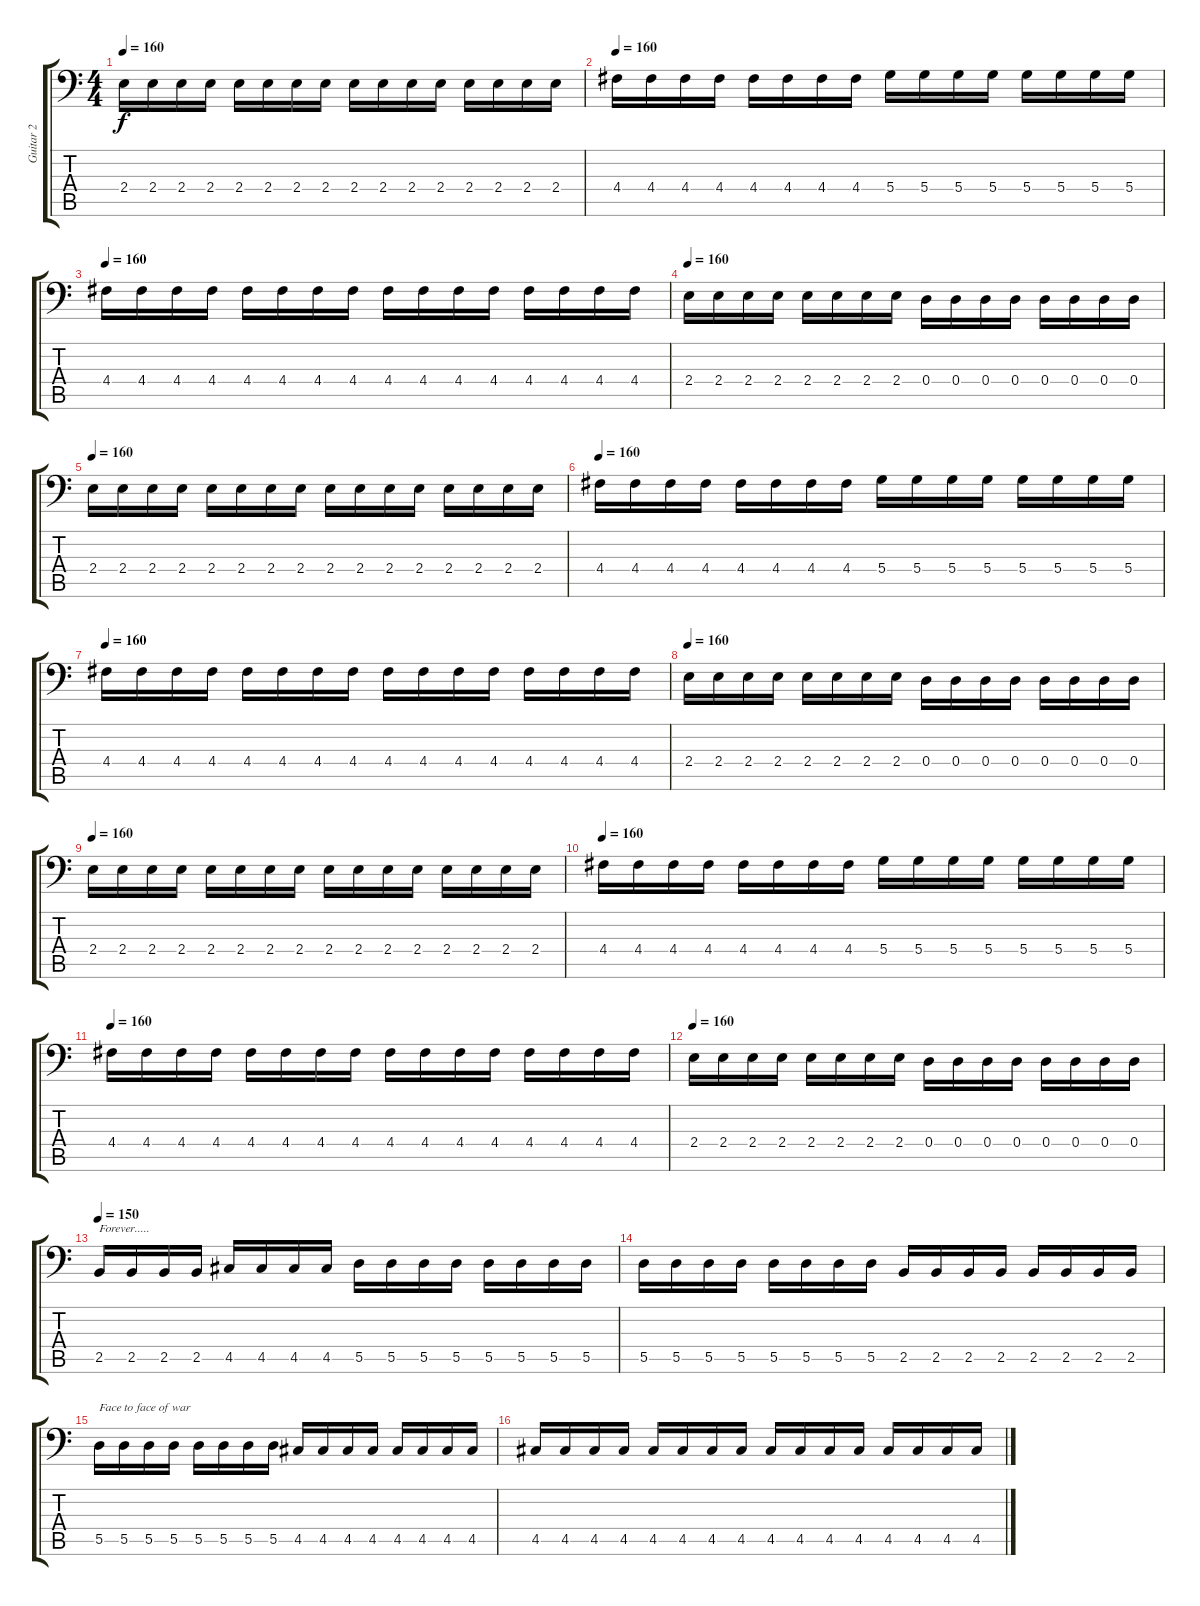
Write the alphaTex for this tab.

\track ("Guitar 2" "Guitar 2") {instrument distortionguitar}
\staff {score tabs}
\tuning (E3 B2 G2 D2 A1 E1) {hide}
\ts (4 4)
\tempo 160
\clef f4
\ks c
2.4.16{dy f} 2.4.16 2.4.16 2.4.16 2.4.16 2.4.16 2.4.16 2.4.16 2.4.16 2.4.16 2.4.16 2.4.16 2.4.16 2.4.16 2.4.16 2.4.16 |
\tempo 160
4.4.16 4.4.16 4.4.16 4.4.16 4.4.16 4.4.16 4.4.16 4.4.16 5.4.16 5.4.16 5.4.16 5.4.16 5.4.16 5.4.16 5.4.16 5.4.16 |
\tempo 160
4.4.16 4.4.16 4.4.16 4.4.16 4.4.16 4.4.16 4.4.16 4.4.16 4.4.16 4.4.16 4.4.16 4.4.16 4.4.16 4.4.16 4.4.16 4.4.16 |
\tempo 160
2.4.16 2.4.16 2.4.16 2.4.16 2.4.16 2.4.16 2.4.16 2.4.16 0.4.16 0.4.16 0.4.16 0.4.16 0.4.16 0.4.16 0.4.16 0.4.16 |
\tempo 160
2.4.16 2.4.16 2.4.16 2.4.16 2.4.16 2.4.16 2.4.16 2.4.16 2.4.16 2.4.16 2.4.16 2.4.16 2.4.16 2.4.16 2.4.16 2.4.16 |
\tempo 160
4.4.16 4.4.16 4.4.16 4.4.16 4.4.16 4.4.16 4.4.16 4.4.16 5.4.16 5.4.16 5.4.16 5.4.16 5.4.16 5.4.16 5.4.16 5.4.16 |
\tempo 160
4.4.16 4.4.16 4.4.16 4.4.16 4.4.16 4.4.16 4.4.16 4.4.16 4.4.16 4.4.16 4.4.16 4.4.16 4.4.16 4.4.16 4.4.16 4.4.16 |
\tempo 160
2.4.16 2.4.16 2.4.16 2.4.16 2.4.16 2.4.16 2.4.16 2.4.16 0.4.16 0.4.16 0.4.16 0.4.16 0.4.16 0.4.16 0.4.16 0.4.16 |
\tempo 160
2.4.16 2.4.16 2.4.16 2.4.16 2.4.16 2.4.16 2.4.16 2.4.16 2.4.16 2.4.16 2.4.16 2.4.16 2.4.16 2.4.16 2.4.16 2.4.16 |
\tempo 160
4.4.16 4.4.16 4.4.16 4.4.16 4.4.16 4.4.16 4.4.16 4.4.16 5.4.16 5.4.16 5.4.16 5.4.16 5.4.16 5.4.16 5.4.16 5.4.16 |
\tempo 160
4.4.16 4.4.16 4.4.16 4.4.16 4.4.16 4.4.16 4.4.16 4.4.16 4.4.16 4.4.16 4.4.16 4.4.16 4.4.16 4.4.16 4.4.16 4.4.16 |
\tempo 160
2.4.16 2.4.16 2.4.16 2.4.16 2.4.16 2.4.16 2.4.16 2.4.16 0.4.16 0.4.16 0.4.16 0.4.16 0.4.16 0.4.16 0.4.16 0.4.16 |
\tempo 150
2.5.16{txt "Forever....."} 2.5.16 2.5.16 2.5.16 4.5.16 4.5.16 4.5.16 4.5.16 5.5.16 5.5.16 5.5.16 5.5.16 5.5.16 5.5.16 5.5.16 5.5.16 |
5.5.16 5.5.16 5.5.16 5.5.16 5.5.16 5.5.16 5.5.16 5.5.16 2.5.16 2.5.16 2.5.16 2.5.16 2.5.16 2.5.16 2.5.16 2.5.16 |
5.5.16{txt "Face to face of war"} 5.5.16 5.5.16 5.5.16 5.5.16 5.5.16 5.5.16 5.5.16 4.5.16 4.5.16 4.5.16 4.5.16 4.5.16 4.5.16 4.5.16 4.5.16 |
4.5.16 4.5.16 4.5.16 4.5.16 4.5.16 4.5.16 4.5.16 4.5.16 4.5.16 4.5.16 4.5.16 4.5.16 4.5.16 4.5.16 4.5.16 4.5.16
